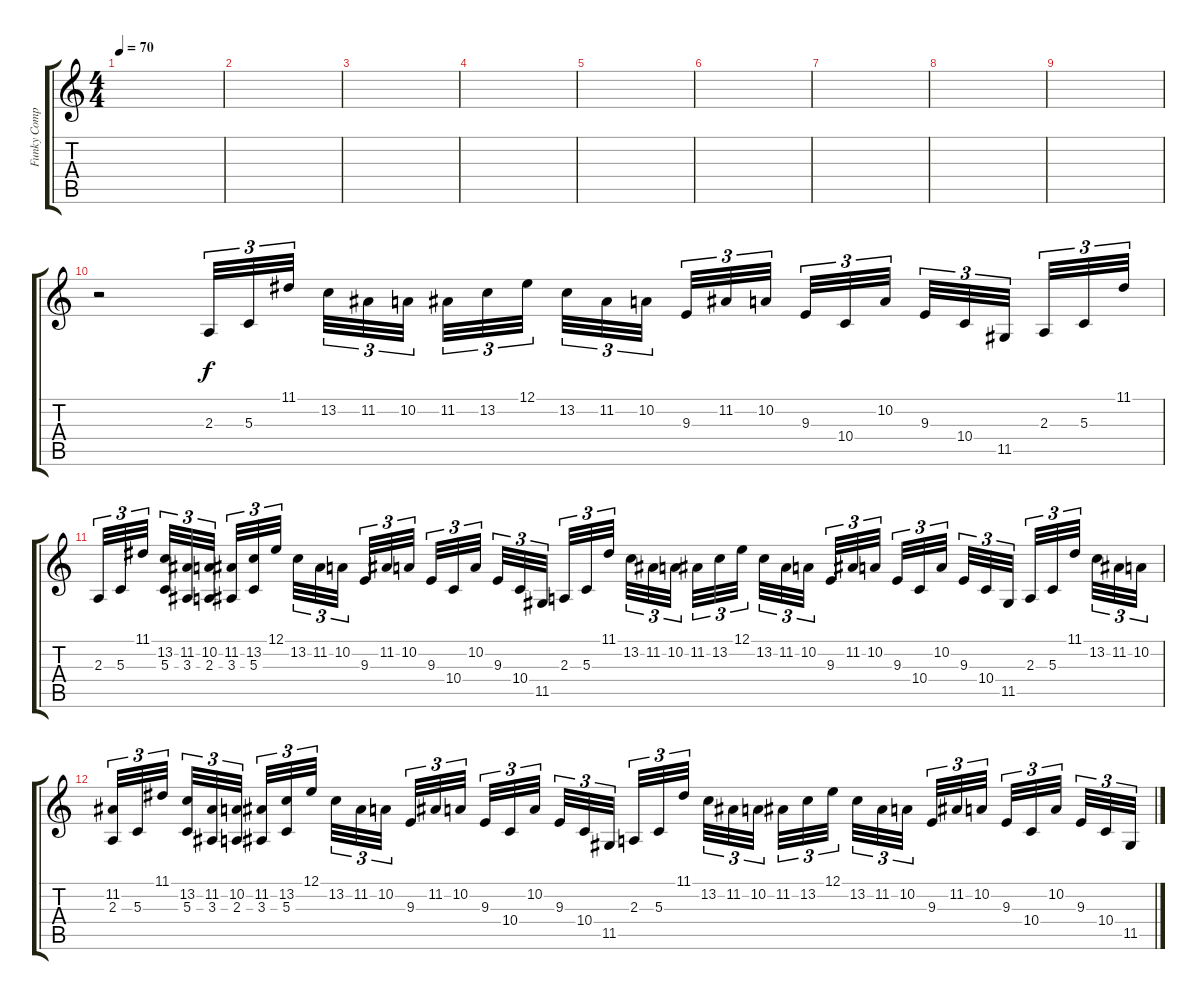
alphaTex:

\track ("Funky Computer sounding fills" "Funky Comp") {instrument pad3polysynth}
\staff {score tabs}
\tuning (E4 B3 G3 D3 A2 E2) {hide}
\ts (4 4)
\tempo 70
\clef g2
\ks c
|
|
|
|
|
|
|
|
|
r.2 2.3.32{tu (3 2)} 5.3.32{tu (3 2)} 11.1.32{tu (3 2)} 13.2.32{tu (3 2)} 11.2.32{tu (3 2)} 10.2.32{tu (3 2)} 11.2.32{tu (3 2)} 13.2.32{tu (3 2)} 12.1.32{tu (3 2)} 13.2.32{tu (3 2)} 11.2.32{tu (3 2)} 10.2.32{tu (3 2)} 9.3.32{tu (3 2)} 11.2.32{tu (3 2)} 10.2.32{tu (3 2)} 9.3.32{tu (3 2)} 10.4.32{tu (3 2)} 10.2.32{tu (3 2)} 9.3.32{tu (3 2)} 10.4.32{tu (3 2)} 11.5.32{tu (3 2)} 2.3.32{tu (3 2)} 5.3.32{tu (3 2)} 11.1.32{tu (3 2)} |
2.3.32{tu (3 2)} 5.3.32{tu (3 2)} 11.1.32{tu (3 2)} (13.2 5.3).32{tu (3 2)} (11.2 3.3).32{tu (3 2)} (10.2 2.3).32{tu (3 2)} (11.2 3.3).32{tu (3 2)} (13.2 5.3).32{tu (3 2)} 12.1.32{tu (3 2)} 13.2.32{tu (3 2)} 11.2.32{tu (3 2)} 10.2.32{tu (3 2)} 9.3.32{tu (3 2)} 11.2.32{tu (3 2)} 10.2.32{tu (3 2)} 9.3.32{tu (3 2)} 10.4.32{tu (3 2)} 10.2.32{tu (3 2)} 9.3.32{tu (3 2)} 10.4.32{tu (3 2)} 11.5.32{tu (3 2)} 2.3.32{tu (3 2)} 5.3.32{tu (3 2)} 11.1.32{tu (3 2)} 13.2.32{tu (3 2)} 11.2.32{tu (3 2)} 10.2.32{tu (3 2)} 11.2.32{tu (3 2)} 13.2.32{tu (3 2)} 12.1.32{tu (3 2)} 13.2.32{tu (3 2)} 11.2.32{tu (3 2)} 10.2.32{tu (3 2)} 9.3.32{tu (3 2)} 11.2.32{tu (3 2)} 10.2.32{tu (3 2)} 9.3.32{tu (3 2)} 10.4.32{tu (3 2)} 10.2.32{tu (3 2)} 9.3.32{tu (3 2)} 10.4.32{tu (3 2)} 11.5.32{tu (3 2)} 2.3.32{tu (3 2)} 5.3.32{tu (3 2)} 11.1.32{tu (3 2)} 13.2.32{tu (3 2)} 11.2.32{tu (3 2)} 10.2.32{tu (3 2)} |
(11.2 2.3).32{tu (3 2)} 5.3.32{tu (3 2)} 11.1.32{tu (3 2)} (13.2 5.3).32{tu (3 2)} (11.2 3.3).32{tu (3 2)} (10.2 2.3).32{tu (3 2)} (11.2 3.3).32{tu (3 2)} (13.2 5.3).32{tu (3 2)} 12.1.32{tu (3 2)} 13.2.32{tu (3 2)} 11.2.32{tu (3 2)} 10.2.32{tu (3 2)} 9.3.32{tu (3 2)} 11.2.32{tu (3 2)} 10.2.32{tu (3 2)} 9.3.32{tu (3 2)} 10.4.32{tu (3 2)} 10.2.32{tu (3 2)} 9.3.32{tu (3 2)} 10.4.32{tu (3 2)} 11.5.32{tu (3 2)} 2.3.32{tu (3 2)} 5.3.32{tu (3 2)} 11.1.32{tu (3 2)} 13.2.32{tu (3 2)} 11.2.32{tu (3 2)} 10.2.32{tu (3 2)} 11.2.32{tu (3 2)} 13.2.32{tu (3 2)} 12.1.32{tu (3 2)} 13.2.32{tu (3 2)} 11.2.32{tu (3 2)} 10.2.32{tu (3 2)} 9.3.32{tu (3 2)} 11.2.32{tu (3 2)} 10.2.32{tu (3 2)} 9.3.32{tu (3 2)} 10.4.32{tu (3 2)} 10.2.32{tu (3 2)} 9.3.32{tu (3 2)} 10.4.32{tu (3 2)} 11.5.32{tu (3 2)}
